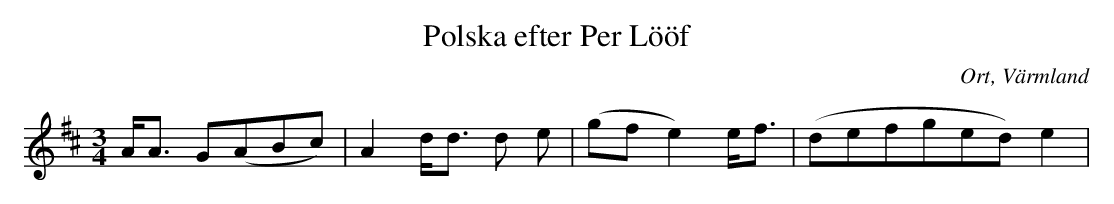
X:1
T:Polska efter Per Lööf
O:Ort, Värmland
M:3/4
L:1/8
K:D
A<A G(ABc)| A2 d<d d e | (gfe2) e<f | (defged) e2 |
